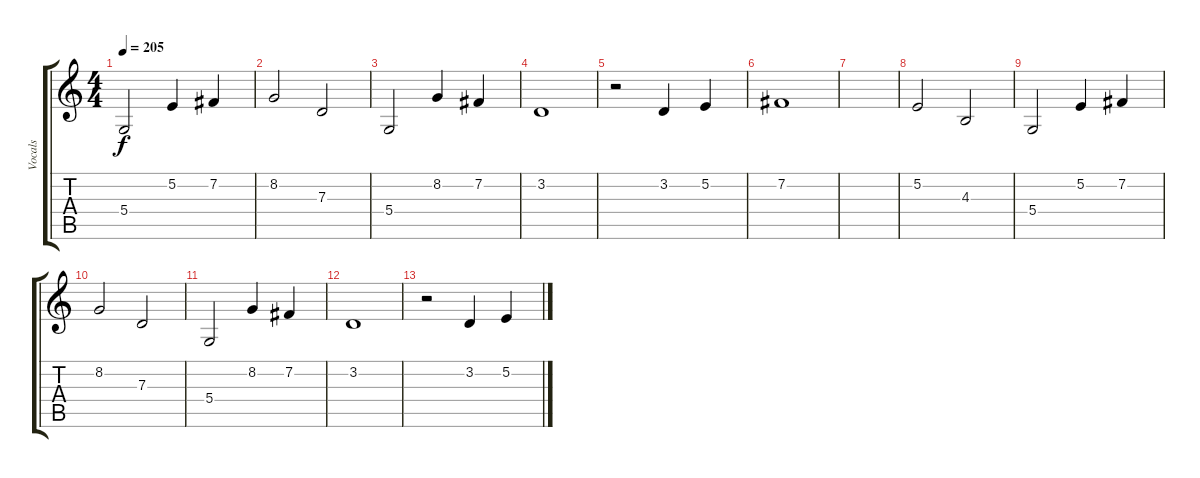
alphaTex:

\track ("Vocals" "Vocals") {instrument flute}
\staff {score tabs}
\tuning (E4 B3 G3 D3 A2 E2) {hide}
\ts (4 4)
\tempo 205
\clef g2
\ks c
5.4.2{dy f} 5.2.4 7.2.4 |
8.2.2 7.3.2 |
5.4.2 8.2.4 7.2.4 |
3.2.1 |
r.2 3.2.4 5.2.4 |
7.2.1 |
|
5.2.2 4.3.2 |
5.4.2 5.2.4 7.2.4 |
8.2.2 7.3.2 |
5.4.2 8.2.4 7.2.4 |
3.2.1 |
r.2 3.2.4 5.2.4
